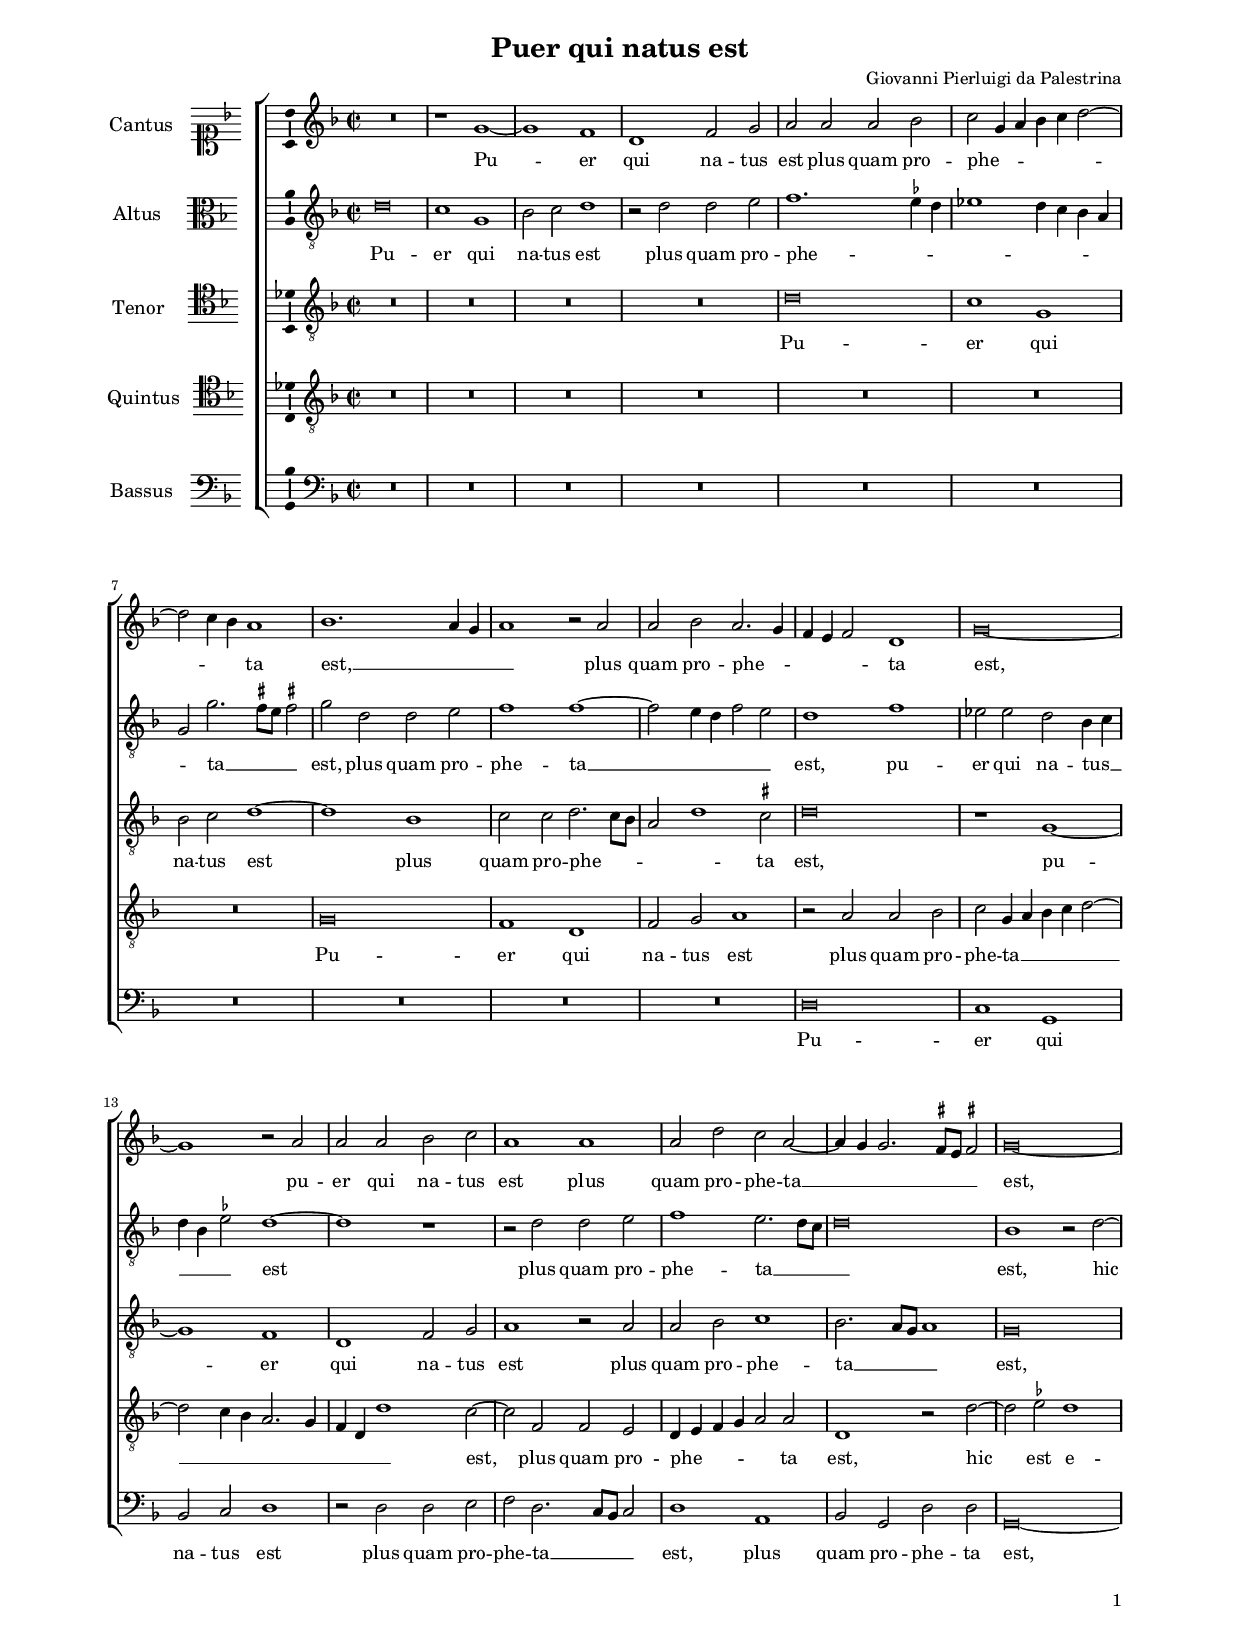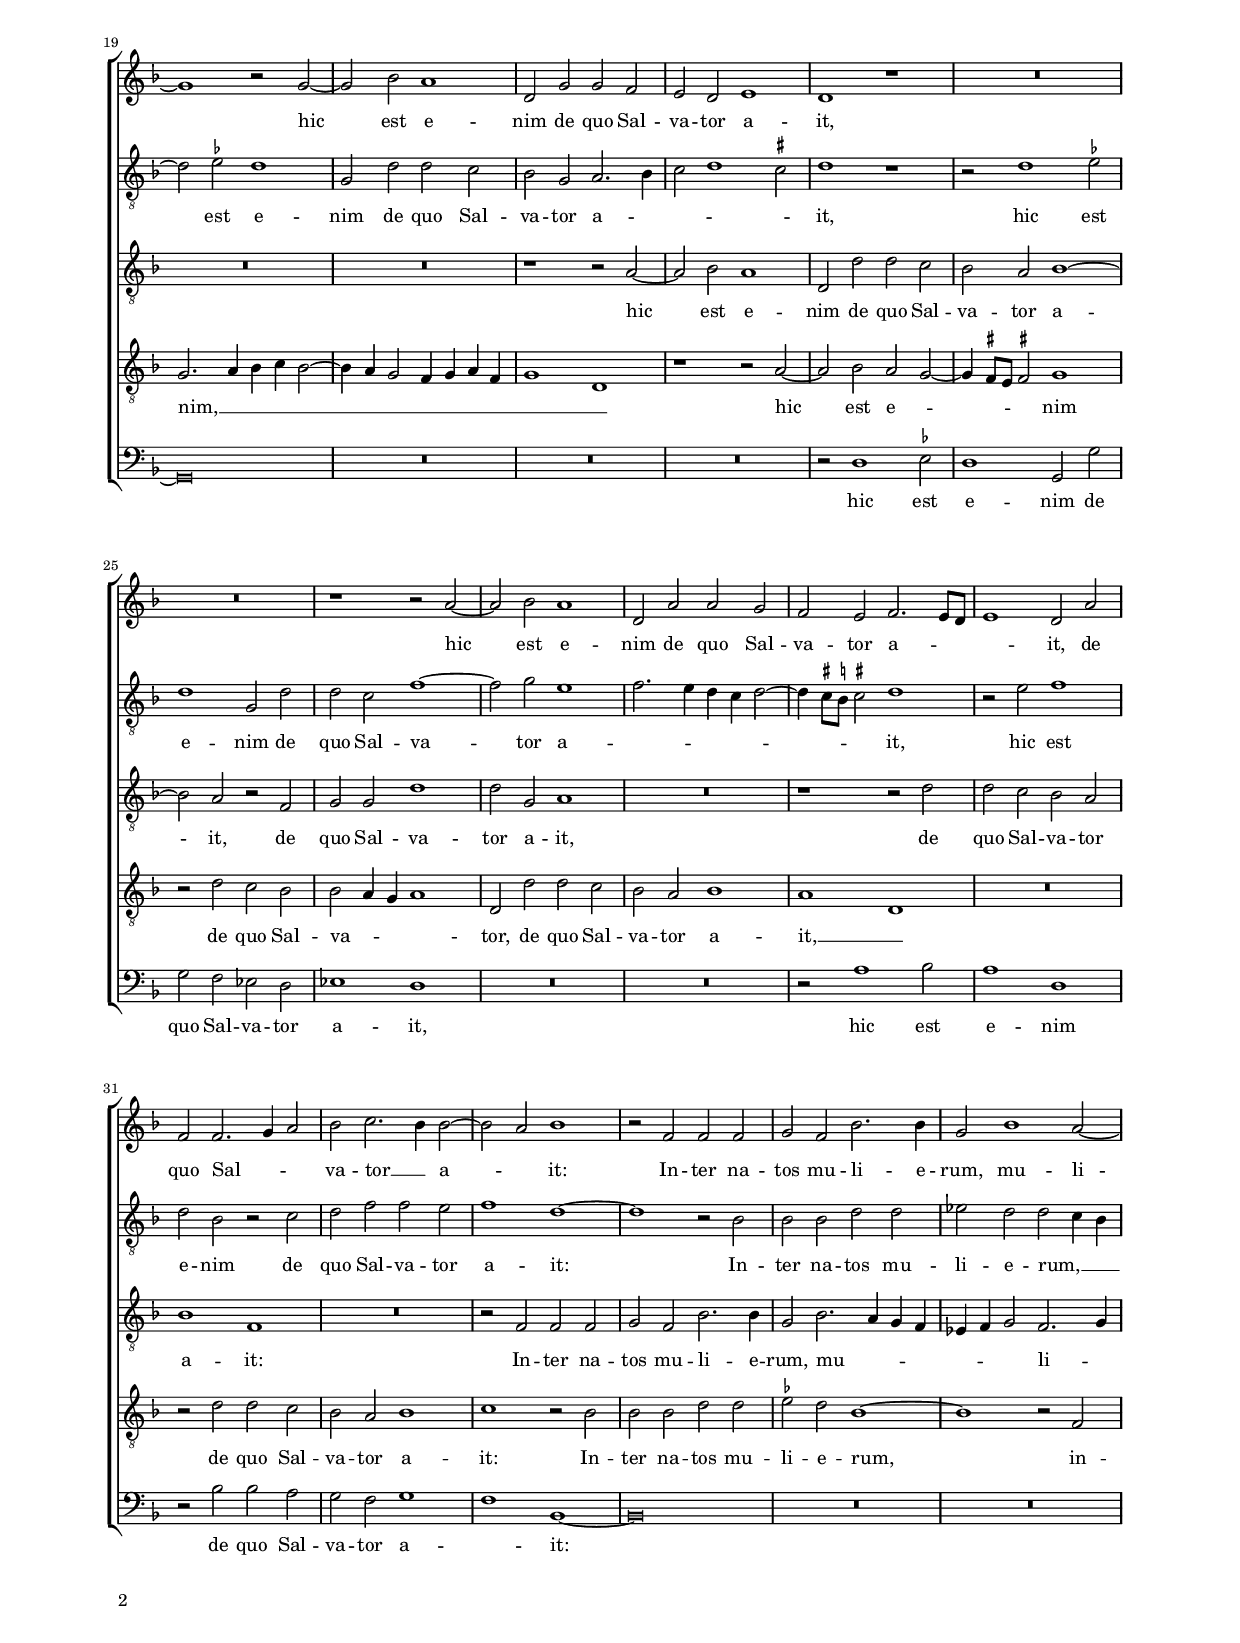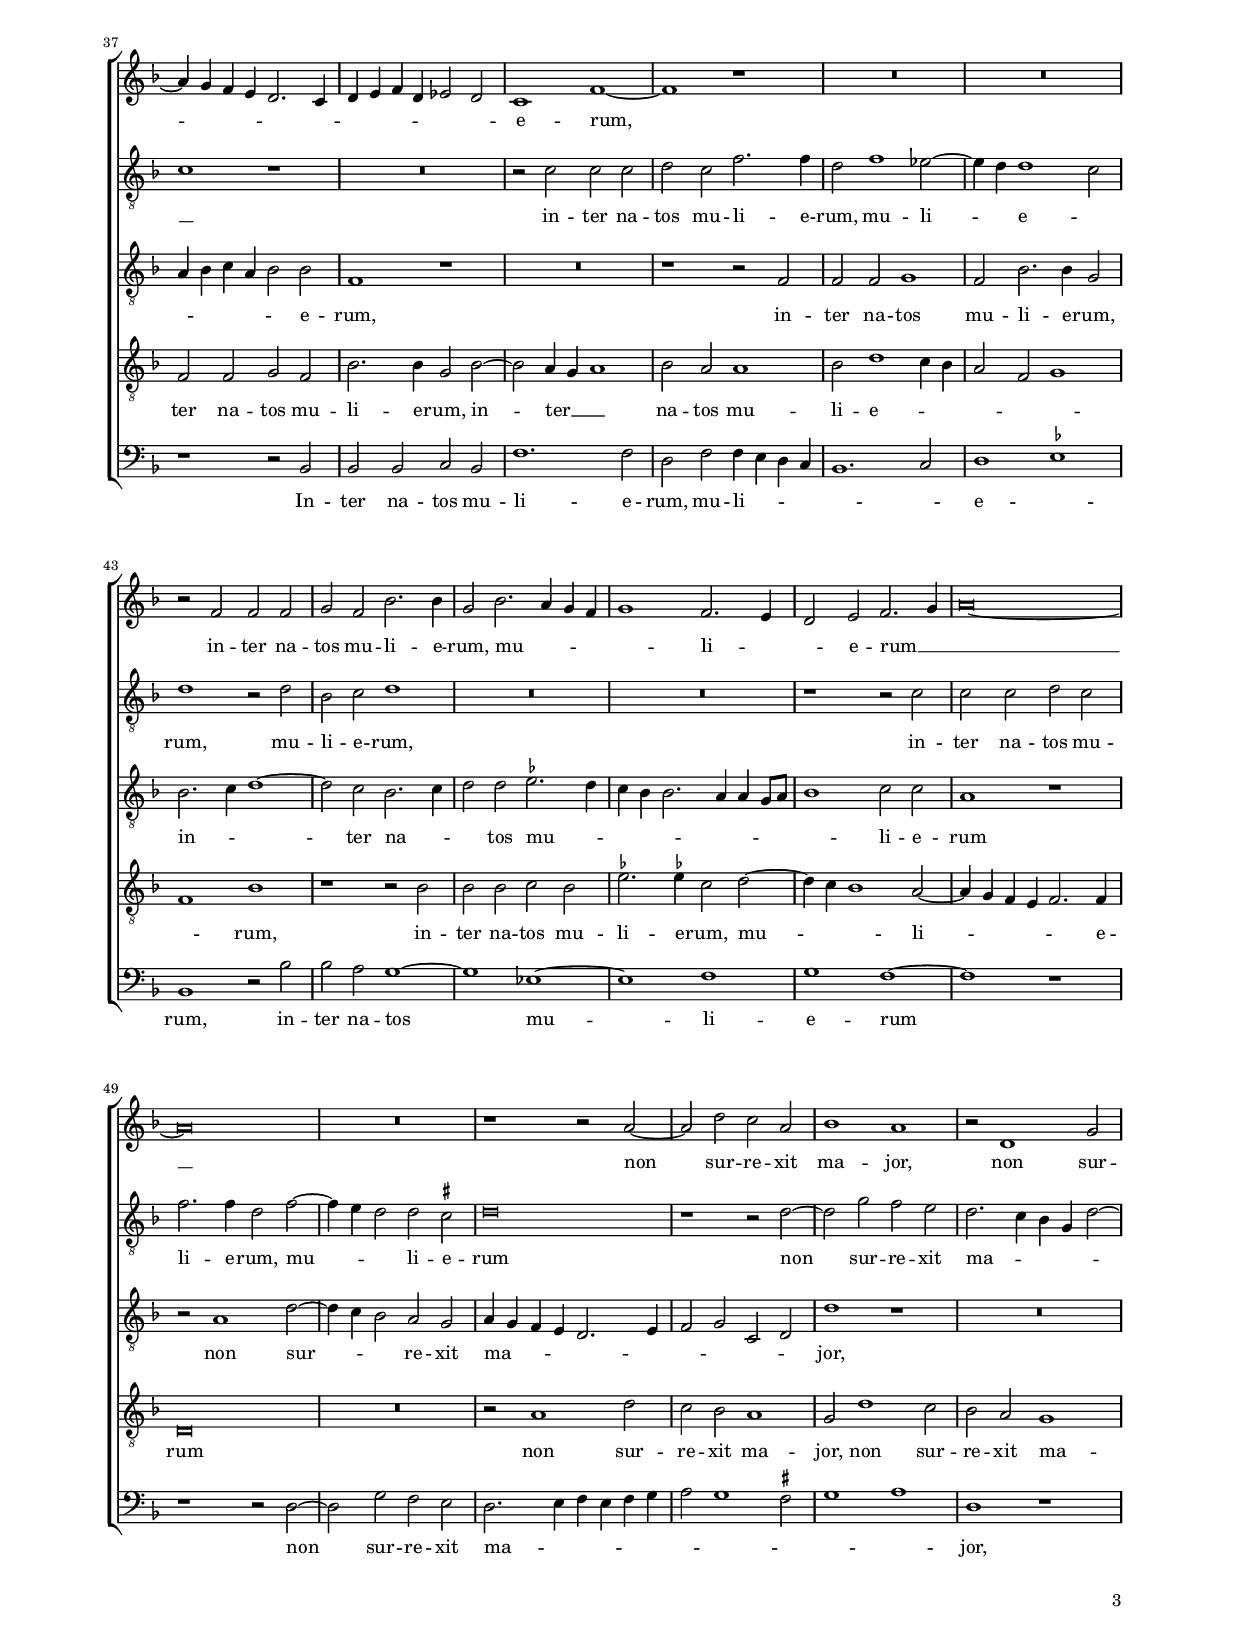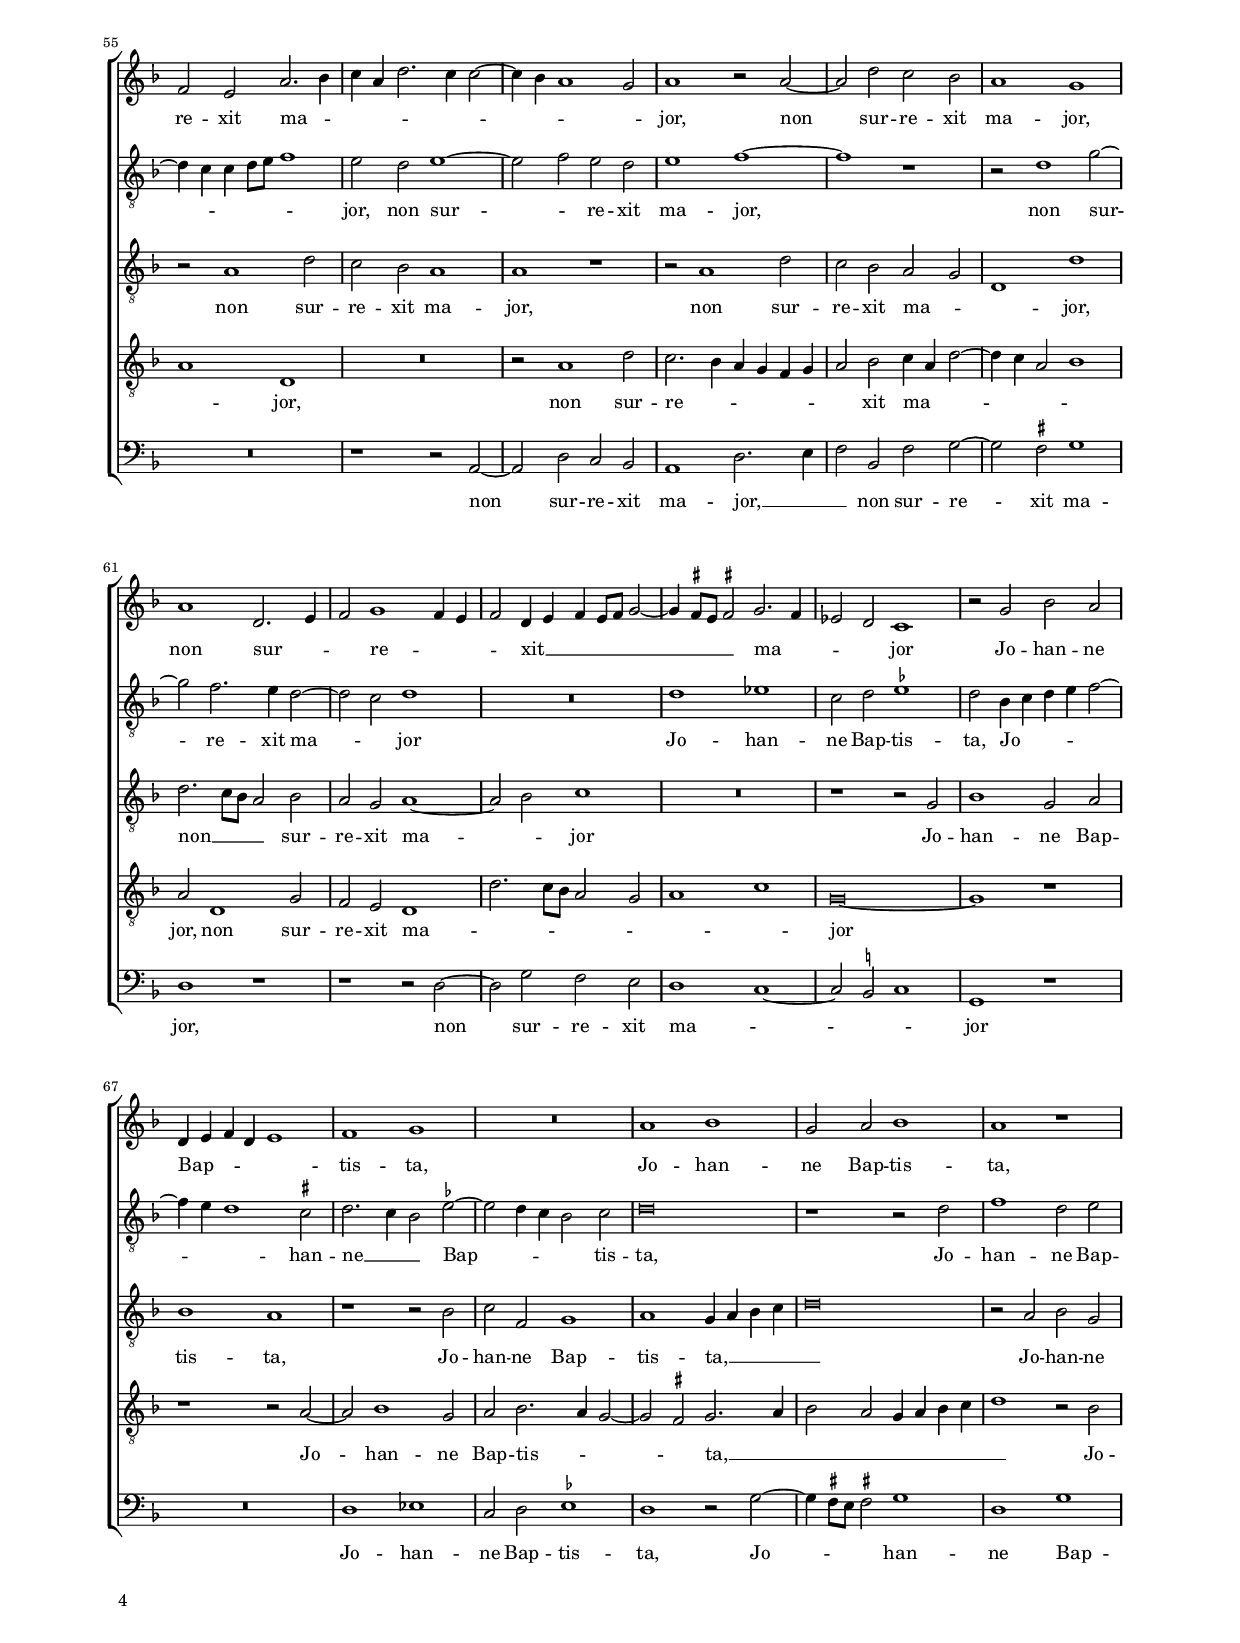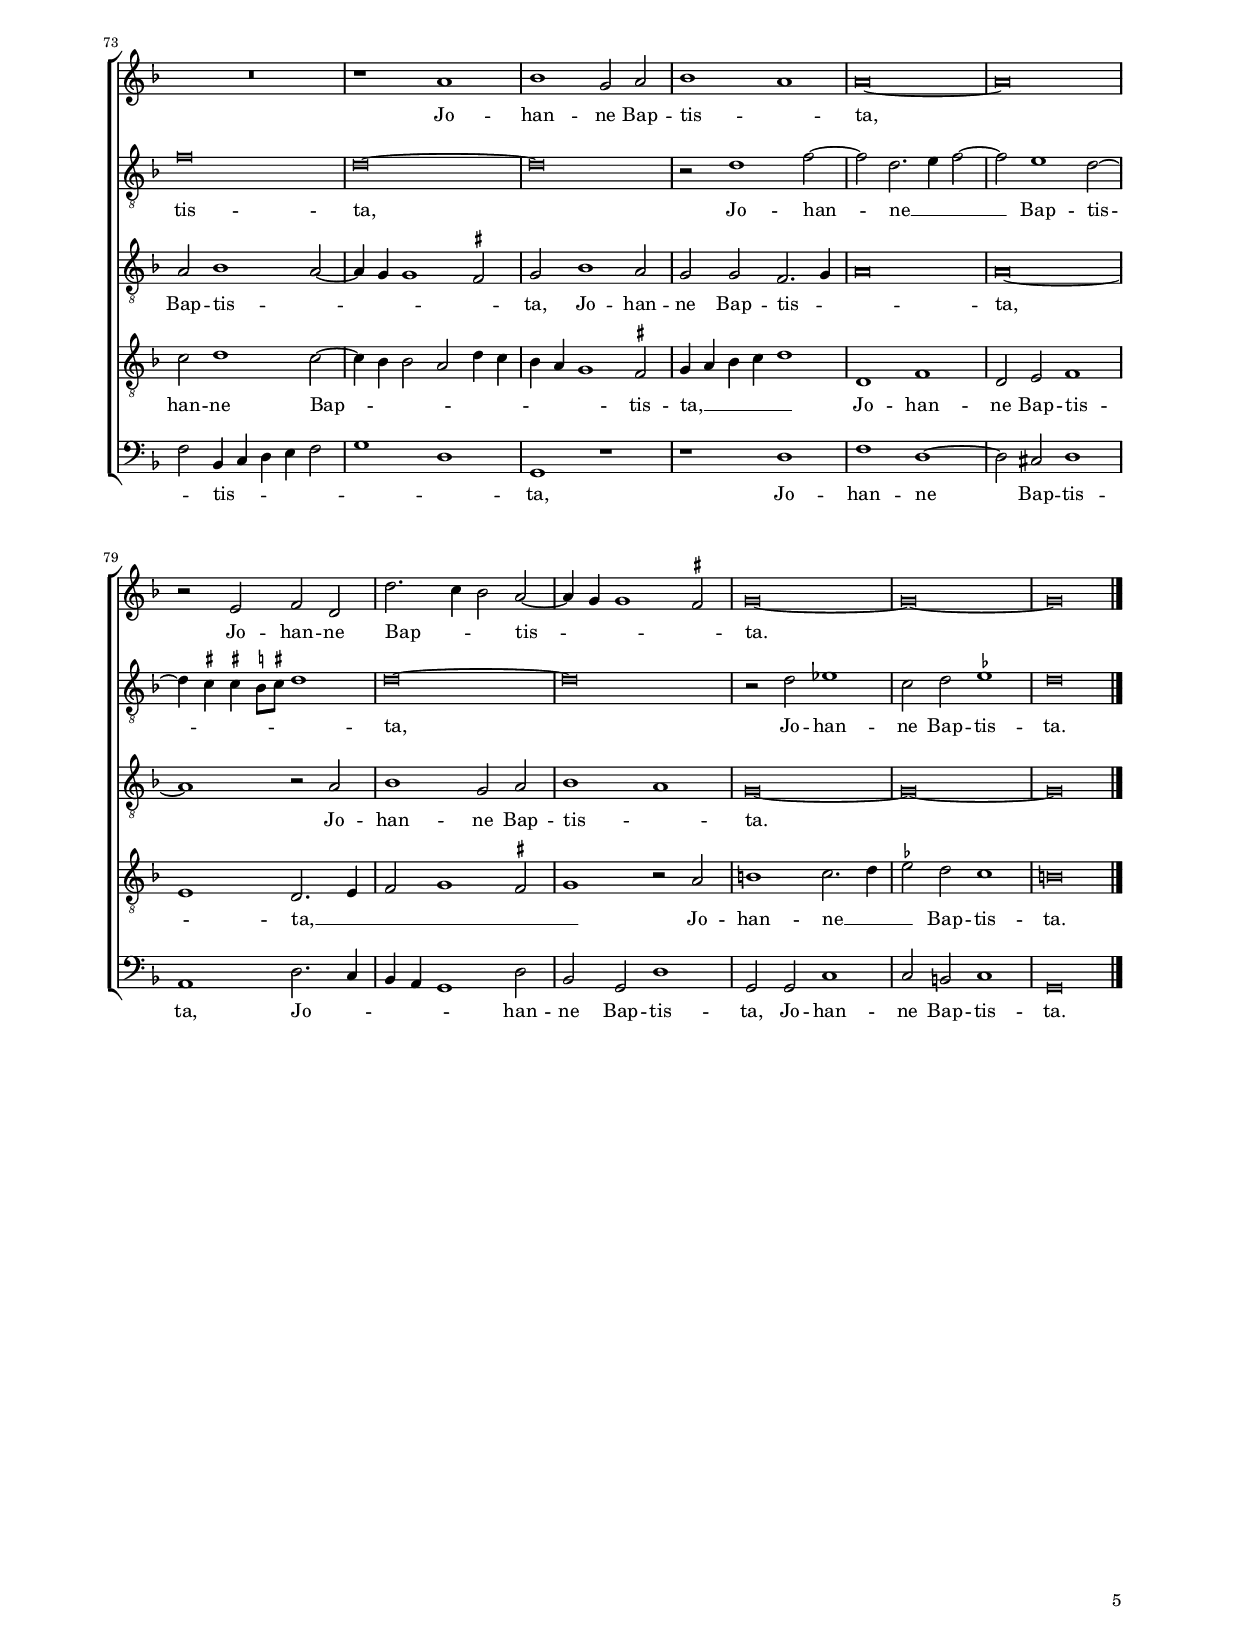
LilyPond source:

\header
{
  title="Puer qui natus est"
  composer="Giovanni Pierluigi da Palestrina"
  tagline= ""
}

\version "2.20.0"
\language deutsch
#(set-global-staff-size 15)
% #(set-default-paper-size "letter")
#(ly:set-option 'point-and-click #f)


\paper
	{
	top-margin = 1.8 \cm
	bottom-margin = 1.2 \cm
	left-margin = 2 \cm
	right-margin = 2 \cm
	ragged-bottom = ##f
	ragged-last-bottom = ##t
	print-page-number = ##f
	system-system-spacing = #'((basic-distance . 17) (minimum-distance . 14) (padding . 7) (strechability . 150))
    oddFooterMarkup=\markup   \fill-line { "" \fromproperty #'page:page-number-string }
    evenFooterMarkup=\markup  \fill-line { \fromproperty #'page:page-number-string "" }
    last-bottom-spacing = #'((basic-distance . 12) (minimum-distance . 7) (padding . 4))
%	systems-per-page = 3
    system-count = 14
%   page-count = 3
%	min-systems-per-page = 3
%	print-all-headers = ##t
%	print-first-page-number = ##t
%	first-page-number = 1
	}

	
global = {
    % \set Staff.autoBeaming = ##f
	\key f \major
	\time 2/2 \set Score.measureLength = #(ly:make-moment 2/1)
    \set Score.tempoHideNote = ##t
    \tempo 2 = 90
    \skip 1*2*84 \bar "|."
	}

	ficta = { \once \set suggestAccidentals = ##t }

	forget = #(define-music-function (music) (ly:music?) #{
		\accidentalStyle forget
		$music
		\accidentalStyle default
		#})


incipitcantus = \markup { \score {
	{
	\set Staff.instrumentName = \markup { \fontsize #1 "Cantus" }
	\key f \major
	\clef soprano
	s4 \bar ""
	}
	\layout  {
	raggedright = ##t
	indent = 1.6 \cm
	line-width = 2.2\cm
	\context { \Staff \remove Time_signature_engraver }
	\override Staff.Clef.Y-extent = #'(0 . 0)
	}} \hspace #1 }

      
incipitaltus = \markup { \score {
	{
	\set Staff.instrumentName = \markup { \fontsize #1 "Altus" }
	\key f \major
	\clef alto
	s4 \bar ""
	}
	\layout  {
	raggedright = ##t
	indent = 1.6 \cm
	line-width = 2.2\cm
	\context { \Staff \remove Time_signature_engraver }
	\override Staff.Clef.Y-extent = #'(0 . 0)
	}} \hspace #1 }


incipittenor = \markup { \score {
	{
	\set Staff.instrumentName = \markup { \fontsize #1 "Tenor" }
	\key f \major
	\clef tenor
	s4 \bar ""
	}
	\layout  {
	raggedright = ##t
	indent = 1.6 \cm
	line-width = 2.2\cm
	\context { \Staff \remove Time_signature_engraver }
	\override Staff.Clef.Y-extent = #'(0 . 0)
	}} \hspace #1 }
      
      
incipitquintus = \markup { \score {
	{
	\set Staff.instrumentName = \markup { \fontsize #1 "Quintus" }
	\key f \major
	\clef tenor
	s4 \bar ""
	}
	\layout  {
	raggedright = ##t
	indent = 1.6 \cm
	line-width = 2.2\cm
	\context { \Staff \remove Time_signature_engraver }
	\override Staff.Clef.Y-extent = #'(0 . 0)
	}} \hspace #1 }
      
      
incipitbassus = \markup { \score {
	{
	\set Staff.instrumentName = \markup { \fontsize #1 "Bassus" }
	\key f \major
	\clef bass
	s4 \bar ""
	}
	\layout  {
	raggedright = ##t
	indent = 1.6 \cm
	line-width = 2.2\cm
	\context { \Staff \remove Time_signature_engraver }
	\override Staff.Clef.Y-extent = #'(0 . 0)
	}} \hspace #1 }


cantus =  \relative c''
	{
	R\breve
	r1 g~
	g1 f
	d1 f2 g
%5
	a2 a a b |
	c2 g4 a b c d2~
	d2 c4 b a1
	b1. a4 g
	a1 r2 a
%10
	a2 b a2. g4 |
	f4 e f2 d1
	g\breve~
	g1 r2 a
	a2 a b c
%15
	a1 a |
	a2 d c a~
	a4 g g2. \ficta fis8 e \ficta fis!2
	g\breve~
	g1 r2 g~
%20
	g2 b a1 |
	d,2 g g f
	e2 d e1
	d1 r
	R\breve
%25
	R\breve |
	r1 r2 a'~
	a2 b a1
	d,2 a' a g
	f2 e f2. e8 d
%30
	e1 d2 a' |
	f2 f2. g4 a2
	b2 c2. b4 b2~
	b2 a b1
	r2 f f f
%35
	g2 f b2. b4 |
	g2 b1 a2~
	a4 g f e d2. c4
	d4 e f d es2 d
	c1 f~
%40
	f1 r |
	R\breve
	R\breve
	r2 f f f
	g2 f b2. b4
%45
	g2 b2. a4 g f  |
	g1 f2. e4
	d2 e f2. g4
	a\breve~
	a\breve
%50
	R\breve |
	r1 r2 a~
	a2 d c a
	b1 a
	r2 d,1 g2
%55
	f2 e a2. b4 |
	c4 a d2. c4 c2~
	c4 b a1 g2
	a1 r2 a~
	a2 d c b
%60
	a1 g \break \noPageBreak |
	a1 d,2. e4
	f2 g1 f4 e
	f2 d4 e f e8 f g2~
	g4 \ficta fis8 e \ficta fis!2 g2. \forget f4
%65
	es2 d c1 |
	r2 g' b a \break \noPageBreak
	d,4 e f d e1
	f1 g
	R\breve
%70
	a1 b |
	g2 a b1
	a1 r \pageBreak
	R\breve
	r1 a
%75
	b1 g2 a |
	b1 a
	a\breve~
	a\breve \break \noPageBreak
	r2 e f d
%80
	d'2. c4 b2 a~ |
	a4 g g1 \ficta fis2
	g\breve~
    g\breve~
    g\breve |
	}


altus =  \relative c'
    {
	d\breve
	c1 g
	b2 c d1
	r2 d d e
%5
	f1. \ficta es4 d |
	es1 d4 c b a
	g2 g'2. \ficta fis8 e \ficta fis!2
	g2 d d e
	f1 f~
%10
	f2 e4 d f2 e |
	d1 f
	es2 es d b4 c
	d4 b \ficta es2 d1~
	d1 r
%15
	r2 d d e |
	f1 e2. d8 c
	d\breve
	b1 r2 d~
	d2 \ficta es d1
%20
	g,2 d' d c |
	b2 g a2. b4
	c2 d1 \ficta cis2
	d1 r
	r2 d1 \ficta es2
%25
	d1 g,2 d' |
	d2 c f1~
	f2 g e1
	f2. e4 d c d2~
	d4 \ficta cis8 \ficta h \ficta cis!2 d1
%30
	r2 e f1 |
	d2 b r c
	d2 f f e
	f1 d~
	d1 r2 b
%35
	b2 b d d |
	es2 d d c4 b
	c1 r
	R\breve
	r2 c c c
%40
	d2 c f2. f4 |
	d2 f1 es2~
	es4 d d1 c2
	d1 r2 d
	b2 c d1
%45
	R\breve |
	R\breve
	r1 r2 c 
	c2 c d c
    f2. f4 d2 f~
%50
	f4 e d2 d \ficta cis | 
	d\breve
	r1 r2 d~
	d2 g f e
	d2. c4 b g d'2~
%55
	d4 c c d8 e f1 |
	e2 d e1~
	e2 f e d
	e1 f~
	f1 r
%60
	r2 d1 g2~ |
	g2 f2. e4 d2~
	d2 c d1
	R\breve
	d1 es
%65
	c2 d \ficta es1 |
	d2 b4 c d e f2~
	f4 e d1 \ficta cis2
	d2. c4 b2 \ficta es2~
	\ficta es2 d4 c b2 c
%70
	d\breve |
	r1 r2 d
	f1 d2 e
	f\breve
	d\breve~
%75
	d\breve |
	r2 d1 f2~
	f2 d2. e4 f2~
	f2 e1 d2~
	d4 \ficta cis \ficta cis! \ficta h8 \ficta cis! d1
%80
	d\breve~ |
	d\breve
	r2 d es1
	c2 d \ficta es1
	d\breve |
	}


tenor =  \relative c'
	{
	R\breve
	R\breve
	R\breve
	R\breve
%5
	d\breve |
	c1 g
	b2 c d1~
	d1 b
	c2 c d2. c8 b
%10
	a2 d1 \ficta cis2 |
	d\breve
	r1 g,~
	g1 f
	d1 f2 g
%15
	a1 r2 a |
	a2 b c1
	b2. a8 g a1
	g\breve
	R\breve
%20
	R\breve |
	r1 r2 a~
	a2 b a1
	d,2 d' d c
	b2 a b1~
%25
	b2 a r f |
	g2 g d'1
	d2 g, a1
	R\breve
	r1 r2 d
%30
	d2 c b a |
	b1 f
	R\breve
	r2 f f f
	g2 f b2. b4
%35
	g2 b2. a4 g f |
	es4 f g2 f2. g4
	a4 b c a b2 b
	f1 r
	R\breve
%40
	r1 r2 f |
	f2 f g1
	f2 b2. b4 g2
	b2. c4 d1~
	d2 c b2. c4
%45
	d2 d \ficta es2. d4 |
	c4 b b2. a4 a g8 a
	b1 c2 c
	a1 r
	r2 a1 d2~
%50
	d4 c b2 a g |
	a4 g f e d2. e4
	f2 g c, d
	d'1 r
	R\breve
%55
	r2 a1 d2 |
	c2 b a1
	a1 r
	r2 a1 d2
	c2 b a g
%60
	d1 d' |
	d2. c8 b a2 b
	a2 g a1~
	a2 b c1
	R\breve
%65
	r1 r2 g |
	b1 g2 a
	b1 a
	r1 r2 b
	c2 f, g1
%70
	a1 g4 a b c |
	d\breve
	r2 a b g
	a2 b1 a2~
	a4 g g1 \ficta fis2
%75
	g2 b1 a2 |
	g2 g f2. g4
	a\breve
	a\breve~
	a1 r2 a
%80
	b1 g2 a |
	b1 a
	g\breve~
	g\breve~
	g\breve |
	}


quintus  =  \relative c'
	{
	R\breve
	R\breve
	R\breve
	R\breve
%5
	R\breve |
	R\breve
	R\breve
	g\breve
	f1 d
%10
	f2 g a1 |
	r2 a a b
	c2 g4 a b c d2~
	d2 c4 b a2. g4
	f4 d d'1 c2~
%15
	c2 f, f e |
	d4 e f g a2 a
	d,1 r2 d'~
	d2 \ficta es d1
	g,2. a4 b c b2~
%20
	b4 a g2 f4 g a f |
	g1 d
	r1 r2 a'~
	a2 b a g~
	g4 \ficta fis8 e \ficta fis!2 g1
%25
	r2 d' c b |
	b2 a4 g a1
	d,2 d' d c
	b2 a b1
	a1 d,
%30
	R\breve |
	r2 d' d c
	b2 a b1
	c1 r2 b
	b2 b d d
%35
	\ficta es2 d b1~ |
	b1 r2 f
	f2 f g f
	b2. b4 g2 b~
	b2 a4 g a1
%40
	b2 a a1 |
	b2 d1 c4 b
	a2 f g1
	f1 b
	r1 r2 b
%45
	b2 b c b |
	\ficta es2. \ficta es!4 c2 d~
	d4 c b1 a2~
	a4 g f e f2. f4
	d\breve
%50
	R\breve |
	r2 a'1 d2
	c2 b a1
	g2 d'1 c2
	b2 a g1
%55
	a1 d, |
	R\breve
	r2 a'1 d2
	c2. b4 a g f g
	a2 b c4 a d2~
%60
	d4 c a2 b1 |
	a2 d,1 g2
	f2 e d1
	d'2. c8 b a2 g
	a1 c
%65
	g\breve~ |
	g1 r
	r1 r2 a~
	a2 b1 g2
	a2 b2. a4 g2~
%70
	g2 \ficta fis g2. a4 |
	b2 a g4 a b c
	d1 r2 b
	c2 d1 c2~
	c4 b b2 a d4 c
%75
	b4 a g1 \ficta fis2 |
	g4 a b c d1
	d,1 f
	d2 e f1
	e1 d2. e4
%80
	f2 g1 \ficta fis2 |
	g1 r2 a
	h1 c2. d4
	\ficta es2 d c1
	h\breve |
	}


bassus  =  \relative c
	{
	R\breve
	R\breve
	R\breve
	R\breve
%5
	R\breve |
	R\breve
	R\breve
	R\breve
	R\breve
%10
	R\breve |
	d\breve
	c1 g
	b2 c d1
	r2 d d e
%15
	f2 d2. c8 b c2 |
	d1 a
	b2 g d' d
	g,\breve~
	g\breve
%20
	R\breve |
	R\breve
	R\breve
	r2 d'1 \ficta es2
	d1 g,2 g'
%25
	g2 f es d |
	es1 d
	R\breve
	R\breve
	r2 a'1 b2
%30
	a1 d, |
	r2 b' b a
	g2 f g1
	f1 b,~
	b\breve
%35
	R\breve |
	R\breve
	r1 r2 b
	b2 b c b
	f'1. f2
%40
	d2 f f4 e d c |
	b1. c2
	d1 \ficta es
	b1 r2 b'
	b2 a g1~
%45
	g1 es~ |
	es1 f
	g1 f~
	f1 r
	r1 r2 d~
%50
	d2 g f e |
	d2. e4 f e f g
	a2 g1 \ficta fis2
	g1 a
	d,1 r
%55
	R\breve |
	r1 r2 a~
	a2 d c b
	a1 d2. e4
	f2 b, f' g~
%60
	g2 \ficta fis g1 |
	d1 r
	r1 r2 d~
	d2 g f e
	d1 c~
%65
	c2 \ficta h c1 |
	g1 r
	R\breve
	d'1 es
	c2 d \ficta es1
%70
	d1 r2 g~ |
	g4 \ficta fis8 e \ficta fis!2 g1
	d1 g
	f2 b,4 c d e f2
	g1 d
%75
	g,1 r |
	r1 d'
	f1 d~
	d2 cis d1
	a1 d2. c4
%80
	b4 a g1 d'2 |
	b2 g d'1
	g,2 g c1
	c2 h c1
	g\breve |
	}


lyricscantus = \lyricmode {
	Pu -- er qui na -- tus est plus quam pro -- phe -- _ _ _ _ _ _ _ ta est, __ _ _ _
    plus quam pro -- phe -- _ _ _ _ ta est,
    pu -- er qui na -- tus est plus quam pro -- phe -- ta __ _ _ _ _ _ est,
    hic est e -- nim de quo Sal -- va -- tor a -- it,
    hic est e -- nim de quo Sal -- va -- tor a -- _ _ _ it,
    de quo Sal -- _ _ va -- tor __ _ a -- _ it:
    In -- ter na -- tos mu -- li -- e -- rum,
    mu -- li -- _ _ _ _ _ _ _ _ _ _ _ e -- rum,
    in -- ter na -- tos mu -- li -- e -- rum,
    mu -- _ _ _ _ li -- _ _ e -- rum __ _ _
    non sur -- re -- xit ma -- jor,
    non sur -- re -- xit ma -- _ _ _ _ _ _ _ _ _ jor,
    non sur -- re -- xit ma -- jor,
    non sur -- _ _ re -- _ _ _ xit __ _ _ _ _ _ _ _ _ ma -- _ _ _ jor
    Jo -- han -- ne Bap -- _ _ _ _ tis -- ta,
    Jo -- han -- ne Bap -- tis -- ta,
    Jo -- han -- ne Bap -- tis -- _ ta,
    Jo -- han -- ne Bap -- _ _ tis -- _ _ _ ta.
	}


lyricsaltus = \lyricmode {
	Pu -- er qui na -- tus est plus quam pro -- phe -- _ _ _ _ _ _ _ _ ta __ _ _ _ est,
    plus quam pro -- phe -- ta __ _ _ _ _ est,
    pu -- er qui na -- tus __ _ _ _ _ est plus quam pro -- phe -- ta __ _ _ _ est,
    hic est e -- nim de quo Sal -- va -- tor a -- _ _ _ _ it,
    hic est e -- nim de quo Sal -- va -- tor a -- _ _ _ _ _ _ _ _ it,
    hic est e -- nim de quo Sal -- va -- tor a -- it:
    In -- ter na -- tos mu -- li -- e -- rum, __ _ _ _
    in -- ter na -- tos mu -- li -- e -- rum,
    mu -- li -- _ e -- _ rum,
    mu -- li -- e -- rum,
    in -- ter na -- tos mu -- li -- e -- rum,
    mu -- _ _ li -- e -- rum
    non sur -- re -- xit ma -- _ _ _ _ _ _ _ _ _ jor,
    non sur -- _ re -- xit ma -- jor,
    non sur -- re -- xit ma -- _ jor
    Jo -- han -- ne Bap -- tis -- ta,
    Jo -- _ _ _ _ _ _ han -- ne __ _ _ Bap -- _ _ _ tis -- ta,
    Jo -- han -- ne Bap -- tis -- ta,
    Jo -- han -- ne __ _ _ Bap -- tis -- _ _ _ _ _ ta,
    Jo -- han -- ne Bap -- tis -- ta.
	}


lyricstenor = \lyricmode {
	Pu -- er qui na -- tus est plus quam pro -- phe -- _ _ _ _ ta est,
    pu -- er qui na -- tus est plus quam pro -- phe -- ta __ _ _ _ est,
    hic est e -- nim de quo Sal -- va -- tor a -- it,
    de quo Sal -- va -- tor a -- it,
    de quo Sal -- va -- tor a -- it:
    In -- ter na -- tos mu -- li -- e -- rum,
    mu -- _ _ _ _ _ _ li -- _ _ _ _ _ _ e -- rum,
    in -- ter na -- tos mu -- li -- e -- rum,
    in -- _ _ ter na -- _ _ tos mu -- _ _ _ _ _ _ _ _ _ li -- e -- rum
    non sur -- _ _ re -- xit ma -- _ _ _ _ _ _ _ _ _ jor,
    non sur -- re -- xit ma -- jor,
    non sur -- re -- xit ma -- _ _ jor,
    non __ _ _ _ sur -- re -- xit ma -- _ jor
    Jo -- han -- ne Bap -- tis -- ta,
    Jo -- han -- ne Bap -- tis -- ta, __ _ _ _ _
    Jo -- han -- ne Bap -- tis -- _ _ _ _ ta,
    Jo -- han -- ne Bap -- tis -- _ _ ta,
    Jo -- han -- ne Bap -- tis -- _ ta.
	}


lyricsquintus = \lyricmode {
	Pu -- er qui na -- tus est plus quam pro -- phe -- ta __ _ _ _ _ _ _ _ _ _ _ _ est,
    plus quam pro -- phe -- _ _ _ _ ta est,
    hic est e -- nim, __ _ _ _ _ _ _ _ _ _ _ _ _ 
    hic est e -- _ _ _ _ nim de quo Sal -- va -- _ _ _ tor,
    de quo Sal -- va -- tor a -- it, __ _
    de quo Sal -- va -- tor a -- it:
    In -- ter na -- tos mu -- li -- e -- rum,
    in -- ter na -- tos mu -- li -- e -- rum,
    in -- ter __ _ _ na -- tos mu -- li -- e -- _ _ _ _ _ _ rum,
    in -- ter na -- tos mu -- li -- e -- rum,
    mu -- _ _ li -- _ _ _ _ e -- rum
    non sur -- re -- xit ma -- jor,
    non sur -- re -- xit ma -- _ jor,
    non sur -- re -- _ _ _ _ _ _ xit ma -- _ _ _ _ _ jor,
    non sur -- re -- xit ma -- _ _ _ _ _ _ _ jor
    Jo -- han -- ne Bap -- tis -- _ _ _ ta, __ _ _ _ _ _ _ _ _
    Jo -- han -- ne Bap -- _ _ _ _ _ _ _ _ tis -- ta, __ _ _ _ _
    Jo -- han -- ne Bap -- tis -- _ ta, __ _ _ _ _ _
    Jo -- han -- ne __ _ _ Bap -- tis -- ta.
	}


lyricsbassus = \lyricmode {
	Pu -- er qui na -- tus est plus quam pro -- phe -- ta __ _ _ _ est,
    plus quam pro -- phe -- ta est,
    hic est e -- nim de quo Sal -- va -- tor a -- it,
    hic est e -- nim de quo Sal -- va -- tor a -- _ it:
    In -- ter na -- tos mu -- li -- e -- rum,
    mu -- li -- _ _ _ _ _ e -- _ rum,
    in -- ter na -- tos mu -- li -- e -- rum
    non sur -- re -- xit ma -- _ _ _ _ _ _ _ _ _ _ jor,
    non sur -- re -- xit ma -- jor, __ _ _ 
    non sur -- re -- xit ma -- jor,
    non sur -- re -- xit ma -- _ _ _ jor
    Jo -- han -- ne Bap -- tis -- ta,
    Jo -- _ _ _ han -- ne Bap -- _ tis -- _ _ _ _ _ _ ta,
    Jo -- han -- ne Bap -- tis -- ta,
    Jo -- _ _ _ _ han -- ne Bap -- tis -- ta,
    Jo -- han -- ne Bap -- tis -- ta.
	}


\score
{  
    % \transpose {
	\new ChoirStaff \with { \override StaffGrouper.staff-staff-spacing.basic-distance = #12 }
	<<

	\new Staff << \global
	\new Voice="v1" {
		\set Staff.instrumentName=\incipitcantus
%		\set Staff.instrumentName= "S"
		\set Staff.midiInstrument = "reed organ"
		\clef violin
		\cantus }
	\new Lyrics \lyricsto "v1" {\lyricscantus }
	>>


	\new Staff << \global
	\new Voice="v2" {
		\set Staff.instrumentName=\incipitaltus
%		\set Staff.instrumentName= "A"
		\set Staff.midiInstrument = "reed organ"
                \clef "G_8"
		\altus}
	\new Lyrics \lyricsto "v2" {\lyricsaltus }
	>>


	\new Staff << \global
	\new Voice="v3" {
		\set Staff.instrumentName=\incipittenor
%		\set Staff.instrumentName= "T"
		\set Staff.midiInstrument = "reed organ"
		\clef "G_8"
		\tenor }
	\new Lyrics \lyricsto "v3" {\lyricstenor }
	>>


	\new Staff << \global
	\new Voice="v5" {
		\set Staff.instrumentName=\incipitquintus
%		\set Staff.instrumentName= "Q"
		\set Staff.midiInstrument = "reed organ"
		\clef "G_8"
		\quintus}
	\new Lyrics \lyricsto "v5" {\lyricsquintus }
	>>


	\new Staff << \global
	\new Voice="v4" {
		\set Staff.instrumentName=\incipitbassus
%		\set Staff.instrumentName= "B"
		\set Staff.midiInstrument = "reed organ"
		\clef bass 
		\bassus }
	\new Lyrics \lyricsto "v4" {\lyricsbassus}
	>>

	>>
	% } % transpose

	\layout
	{
	indent = 2.5\cm
	\context { \Lyrics \override VerticalAxisGroup.nonstaff-relatedstaff-spacing.padding = #1.4 }
%	\context { \Lyrics \override LyricText.font-size = #1 }
	\context { \Staff \override TimeSignature.break-visibility = #end-of-line-invisible }
	\context { \Staff \consists "Ambitus_engraver" }
%   \context { \Staff \consists "Custos_engraver" }
%   \context { \Staff \override Custos.style = #'mensural }
%	\context { \Voice \override Slur.transparent = ##t }
	\context { \Score \override BarNumber.padding = #2 }
	\context { \Voice \override NoteHead.style = #'baroque }
	}

\midi
	{
    	
	}

}


% EOF
